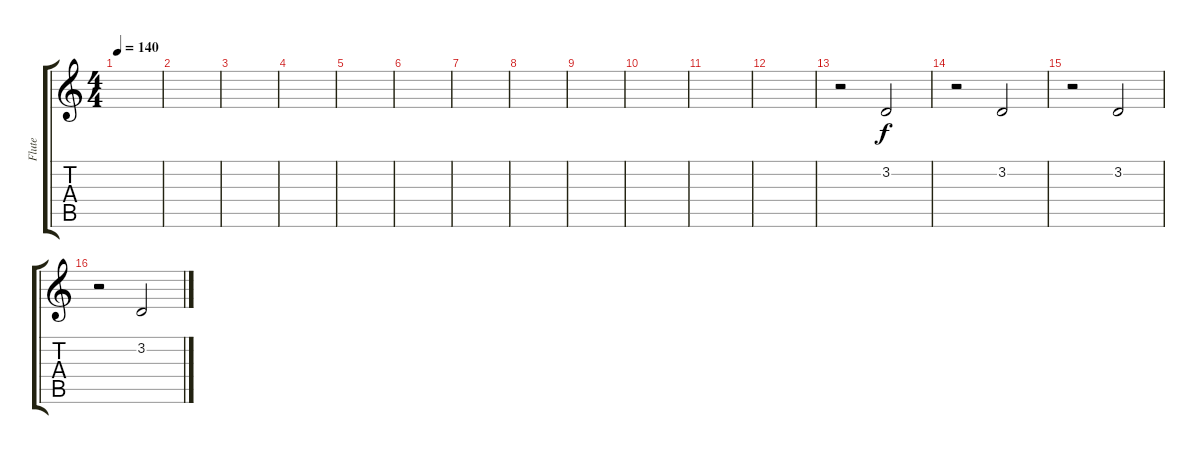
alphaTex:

\track ("Flute" "Flute") {instrument flute}
\staff {score tabs}
\tuning (E4 B3 G3 D3 A2 E2) {hide}
\ts (4 4)
\tempo 140
\clef g2
\ks c
|
|
|
|
|
|
|
|
|
|
|
|
r.2 3.2.2 |
r.2 3.2.2 |
r.2 3.2.2 |
r.2 3.2.2
